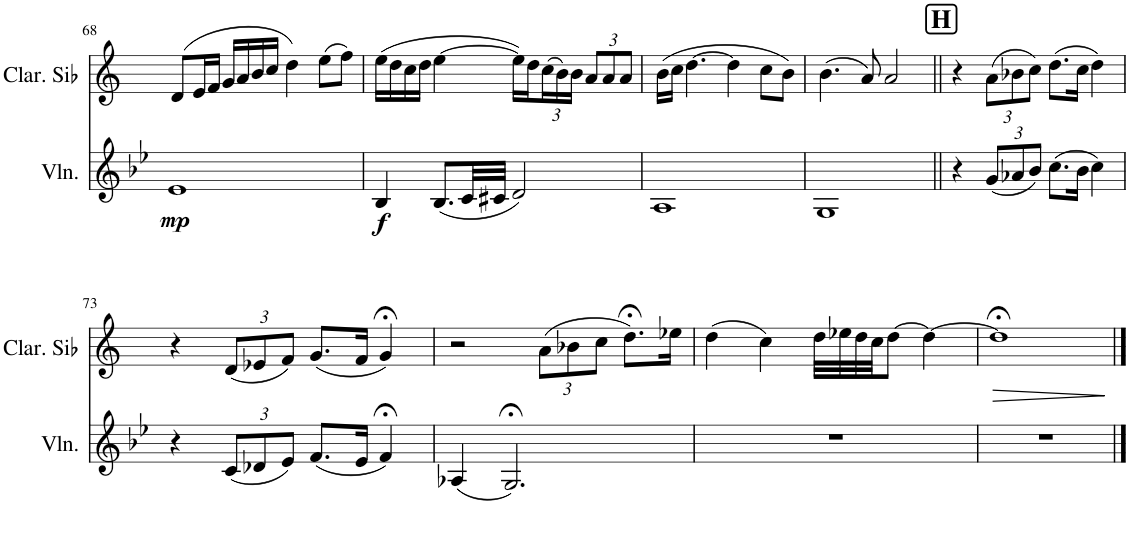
**kern	**dynam	**kern	**dynam
*part2	*part2	*part1	*part1
*staff2	*staff2	*staff1	*staff1
*I"Violon	*	*I"Clarinette en Sib	*
*I'Vln.	*	*I'Clar. Sib	*
!!LO:PB:g=z
*clefG2	*	*clefG2	*
*	*	*Trd1c2	*
*k[b-e-]	*	*k[]	*
*M4/4	*	*M4/4	*
*met(c)	*	*met(c)	*
=68	=68	=68	=68
!	!LO:DY:b	!	!
1e-	mp	(8d/L	.
.	.	16e/L	.
.	.	16f/JJ	.
.	.	16g/LL	.
.	.	16a/	.
.	.	16b/	.
.	.	16cc/JJ	.
.	.	4dd\)	.
.	.	(8ee\L	.
.	.	8ff\J)	.
=69	=69	=69	=69
!	!LO:DY:b	!	!
4B-/	f	(16ee\LL	.
.	.	16dd\	.
.	.	16cc\	.
.	.	16dd\JJ	.
(8.B-/L	.	[4ee\	.
32c/LL	.	.	.
32c#X/JJJ	.	.	.
2d/)	.	16ee\LL])	.
.	.	16dd\	.
*	*	*Xbrackettup	*
.	.	(24cc\	.
.	.	24b\)	.
.	.	24b\JJ	.
.	.	12a/L	.
.	.	12a/	.
.	.	12a/J	.
=70	=70	=70	=70
1A	.	(16b\LL	.
.	.	16cc\JJ	.
.	.	[4.dd\	.
.	.	4dd\]	.
.	.	8cc\L	.
.	.	8b\J)	.
=71	=71	=71	=71
1G	.	(4.b\	.
.	.	8a/)	.
.	.	2a/	.
!!LO:REH:place=s1:a:B:cj:fs=14:t=H
=72||	=72||	=72||	=72||
4r	.	4r	.
*Xbrackettup	*	*	*
(12g/L	.	(12a\L	.
12a-X/	.	12b-X\	.
12b-/J)	.	12cc\J)	.
(8.cc\L	.	(8.dd\L	.
16b-\Jk	.	16cc\Jk	.
4cc\)	.	4dd\)	.
!!LO:LB:g=z
=73	=73	=73	=73
4r	.	4r	.
(12c/L	.	(12d/L	.
12d-X/	.	12e-X/	.
12e-/J)	.	12f/J)	.
(8.f/L	.	(8.g/L	.
16e-/Jk	.	16f/Jk	.
4f;</)	.	4g;</)	.
=74	=74	=74	=74
(4A-X/	.	2r	.
2.G;</)	.	.	.
.	.	(12a\L	.
.	.	12b-X\	.
.	.	12cc\J	.
.	.	8.dd;<\L)	.
.	.	16ee-X\Jk	.
=75	=75	=75	=75
1r	.	(4dd\	.
.	.	4cc\)	.
.	.	32dd\LLL	.
.	.	32ee-X\	.
.	.	32dd\	.
.	.	32cc\JJ	.
.	.	[8dd\J	.
.	.	4dd\_	.
=76	=76	=76	=76
!	!	!	!LO:HP:b
1r	.	1dd;<]	>
.	.	.	]
==	==	==	==
*-	*-	*-	*-
